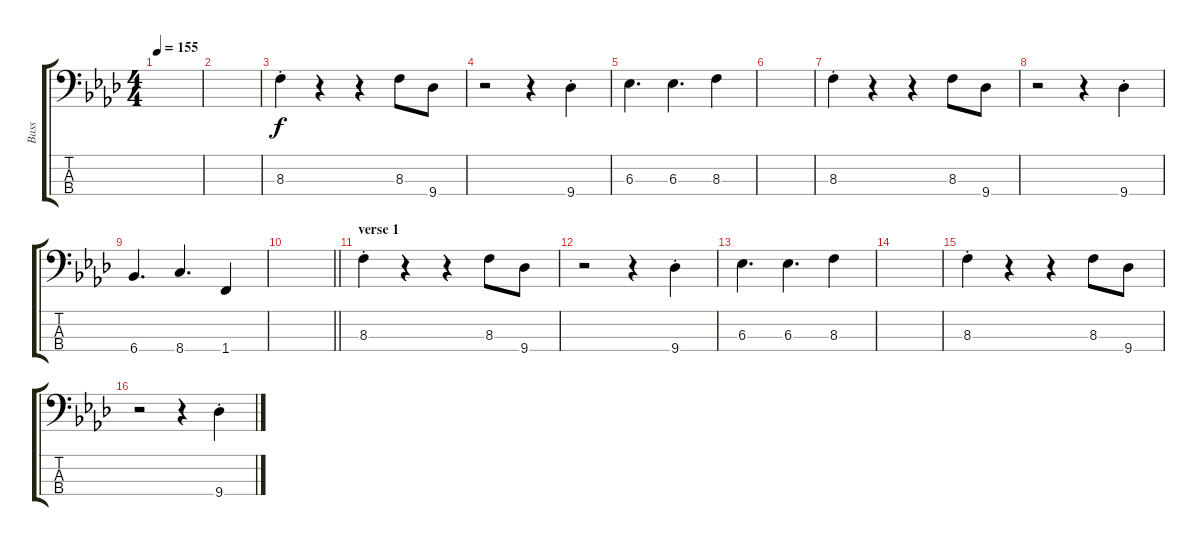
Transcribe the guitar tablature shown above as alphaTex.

\track ("Bass" "Bass") {instrument electricbassfinger}
\staff {score tabs}
\tuning (G2 D2 A1 E1) {hide}
\ts (4 4)
\tempo 155
\clef f4
\ks fminor
|
|
8.3{st}.4 r.4 r.4 8.3.8 9.4.8 |
r.2 r.4 9.4{st}.4 |
6.3.4{d} 6.3.4{d} 8.3.4 |
|
8.3{st}.4 r.4 r.4 8.3.8 9.4.8 |
r.2 r.4 9.4{st}.4 |
6.4.4{d} 8.4.4{d} 1.4.4 |
\barLineRight lightlight
|
\section ("" "verse 1")
8.3{st}.4 r.4 r.4 8.3.8 9.4.8 |
r.2 r.4 9.4{st}.4 |
6.3.4{d} 6.3.4{d} 8.3.4 |
|
8.3{st}.4 r.4 r.4 8.3.8 9.4.8 |
r.2 r.4 9.4{st}.4
